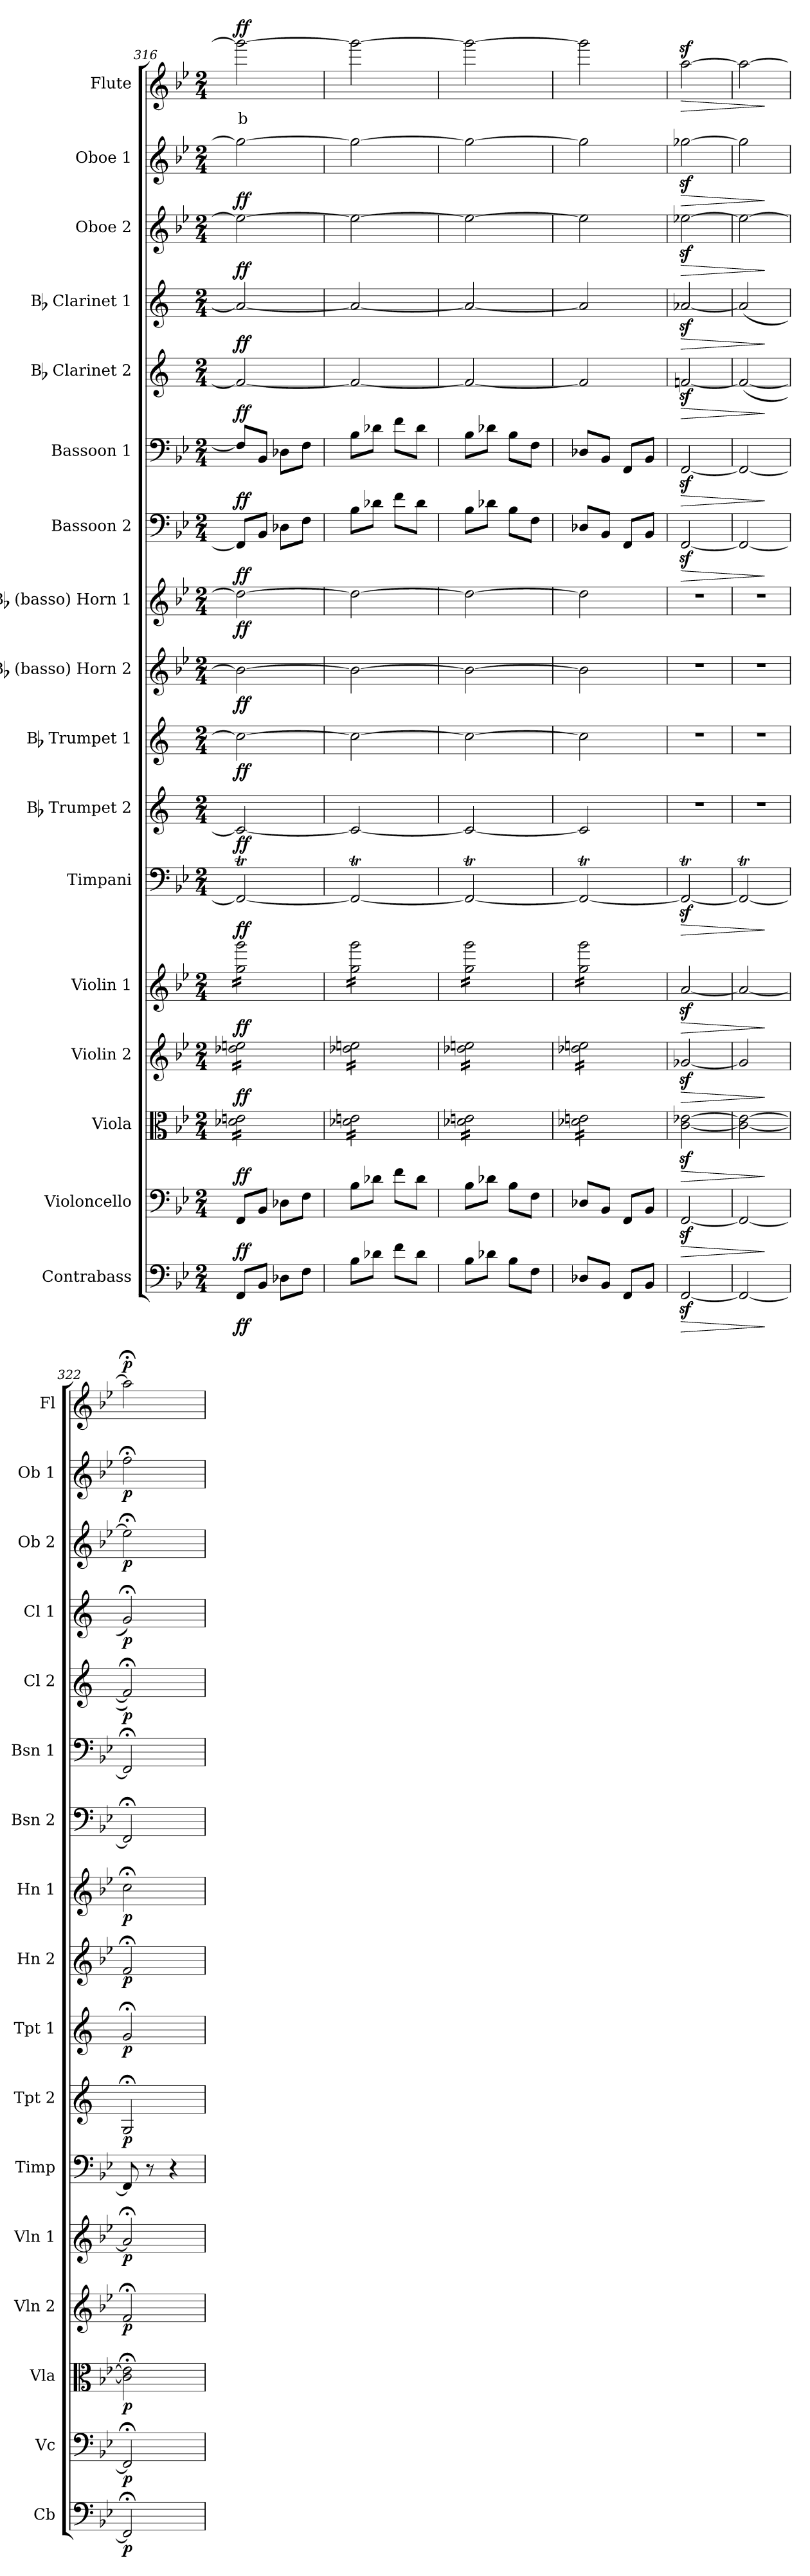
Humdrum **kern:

**kern	**dynam	**kern	**dynam	**kern	**dynam	**kern	**dynam	**kern	**dynam	**kern	**dynam	**kern	**dynam	**kern	**dynam	**kern	**dynam	**kern	**dynam	**kern	**dynam	**kern	**dynam	**kern	**dynam	**kern	**dynam	**kern	**dynam	**kern	**dynam	**kern	**text	**dynam
*part17	*part17	*part16	*part16	*part15	*part15	*part14	*part14	*part13	*part13	*part12	*part12	*part11	*part11	*part10	*part10	*part9	*part9	*part8	*part8	*part7	*part7	*part6	*part6	*part5	*part5	*part4	*part4	*part3	*part3	*part2	*part2	*part1	*part1	*part1
*staff17	*staff17	*staff16	*staff16	*staff15	*staff15	*staff14	*staff14	*staff13	*staff13	*staff12	*staff12	*staff11	*staff11	*staff10	*staff10	*staff9	*staff9	*staff8	*staff8	*staff7	*staff7	*staff6	*staff6	*staff5	*staff5	*staff4	*staff4	*staff3	*staff3	*staff2	*staff2	*staff1	*staff1	*staff1
*I"Contrabass	*	*I"Violoncello	*	*I"Viola	*	*I"Violin 2	*	*I"Violin 1	*	*I"Timpani	*	*I"Bb Trumpet 2	*	*I"Bb Trumpet 1	*	*I"Bb (basso) Horn 2	*	*I"Bb (basso) Horn 1	*	*I"Bassoon 2	*	*I"Bassoon 1	*	*I"Bb Clarinet 2	*	*I"Bb Clarinet 1	*	*I"Oboe 2	*	*I"Oboe 1	*	*I"Flute	*	*
*I'Cb	*	*I'Vc	*	*I'Vla	*	*I'Vln 2	*	*I'Vln 1	*	*I'Timp	*	*I'Tpt 2	*	*I'Tpt 1	*	*I'Hn 2	*	*I'Hn 1	*	*I'Bsn 2	*	*I'Bsn 1	*	*I'Cl 2	*	*I'Cl 1	*	*I'Ob 2	*	*I'Ob 1	*	*I'Fl	*	*
*clefF4	*	*clefF4	*	*clefC3	*	*clefG2	*	*clefG2	*	*clefF4	*	*clefG2	*	*clefG2	*	*clefG2	*	*clefG2	*	*clefF4	*	*clefF4	*	*clefG2	*	*clefG2	*	*clefG2	*	*clefG2	*	*clefG2	*	*
*ITrd7c12	*	*	*	*	*	*	*	*	*	*	*	*ITrd1c2	*	*ITrd1c2	*	*ITrd8c14	*	*ITrd8c14	*	*	*	*	*	*ITrd1c2	*	*ITrd1c2	*	*	*	*	*	*	*	*
*k[b-e-]	*	*k[b-e-]	*	*k[b-e-]	*	*k[b-e-]	*	*k[b-e-]	*	*k[b-e-]	*	*k[b-e-]	*	*k[b-e-]	*	*k[b-e-]	*	*k[b-e-]	*	*k[b-e-]	*	*k[b-e-]	*	*k[b-e-]	*	*k[b-e-]	*	*k[b-e-]	*	*k[b-e-]	*	*k[b-e-]	*	*
*M2/4	*	*M2/4	*	*M2/4	*	*M2/4	*	*M2/4	*	*M2/4	*	*M2/4	*	*M2/4	*	*M2/4	*	*M2/4	*	*M2/4	*	*M2/4	*	*M2/4	*	*M2/4	*	*M2/4	*	*M2/4	*	*M2/4	*	*
=316	=316	=316	=316	=316	=316	=316	=316	=316	=316	=316	=316	=316	=316	=316	=316	=316	=316	=316	=316	=316	=316	=316	=316	=316	=316	=316	=316	=316	=316	=316	=316	=316	=316	=316
!	!LO:DY:b	!	!LO:DY:b	!	!LO:DY:b	!	!LO:DY:b	!	!LO:DY:b	!	!LO:DY:b	!	!LO:DY:b	!	!LO:DY:b	!	!LO:DY:b	!	!LO:DY:b	!	!LO:DY:b	!	!LO:DY:b	!	!LO:DY:b	!	!LO:DY:b	!	!LO:DY:b	!	!LO:DY:b	!	!LO:LY:b:color=#FF0000	!LO:DY:b
*	*	*	*	*tremolo	*	*	*	*	*	*	*	*	*	*	*	*	*	*	*	*	*	*	*	*	*	*	*	*	*	*	*	*	*	*
*	*	*	*	*	*	*tremolo	*	*	*	*	*	*	*	*	*	*	*	*	*	*	*	*	*	*	*	*	*	*	*	*	*	*	*	*
*	*	*	*	*	*	*	*	*tremolo	*	*	*	*	*	*	*	*	*	*	*	*	*	*	*	*	*	*	*	*	*	*	*	*	*	*
8FFF/L	ff	8FF/L	ff	16d-X\ 16en\LL	ff	16dd-X\ 16een\LL	ff	16gg\ 16ggg\LL	ff	2FFT/_	ff	2B-/_	ff	2b-\_	ff	2B-\_	ff	2d-\_	ff	8FF/L]	ff	8F/L]	ff	2e/_	ff	2g/_	ff	2ee\_	ff	2gg\_	ff	2ggg\_	b	ff
.	.	.	.	16d-X\ 16en\	.	16dd-X\ 16een\	.	16gg\ 16ggg\	.	.	.	.	.	.	.	.	.	.	.	.	.	.	.	.	.	.	.	.	.	.	.	.	.	.
8BBB-/J	.	8BB-/J	.	16d-X\ 16en\	.	16dd-X\ 16een\	.	16gg\ 16ggg\	.	.	.	.	.	.	.	.	.	.	.	8BB-/J	.	8BB-/J	.	.	.	.	.	.	.	.	.	.	.	.
.	.	.	.	16d-X\ 16en\	.	16dd-X\ 16een\	.	16gg\ 16ggg\	.	.	.	.	.	.	.	.	.	.	.	.	.	.	.	.	.	.	.	.	.	.	.	.	.	.
8DD-X\L	.	8D-X\L	.	16d-X\ 16en\	.	16dd-X\ 16een\	.	16gg\ 16ggg\	.	.	.	.	.	.	.	.	.	.	.	8D-X\L	.	8D-X\L	.	.	.	.	.	.	.	.	.	.	.	.
.	.	.	.	16d-X\ 16en\	.	16dd-X\ 16een\	.	16gg\ 16ggg\	.	.	.	.	.	.	.	.	.	.	.	.	.	.	.	.	.	.	.	.	.	.	.	.	.	.
8FF\J	.	8F\J	.	16d-X\ 16en\	.	16dd-X\ 16een\	.	16gg\ 16ggg\	.	.	.	.	.	.	.	.	.	.	.	8F\J	.	8F\J	.	.	.	.	.	.	.	.	.	.	.	.
.	.	.	.	16d-X\ 16en\JJ	.	16dd-X\ 16een\JJ	.	16gg\ 16ggg\JJ	.	.	.	.	.	.	.	.	.	.	.	.	.	.	.	.	.	.	.	.	.	.	.	.	.	.
=317	=317	=317	=317	=317	=317	=317	=317	=317	=317	=317	=317	=317	=317	=317	=317	=317	=317	=317	=317	=317	=317	=317	=317	=317	=317	=317	=317	=317	=317	=317	=317	=317	=317	=317
8BB-\L	.	8B-\L	.	16d-X\ 16en\LL	.	16dd-X\ 16een\LL	.	16gg\ 16ggg\LL	.	2FFT/_	.	2B-/_	.	2b-\_	.	2B-\_	.	2d-\_	.	8B-\L	.	8B-\L	.	2e/_	.	2g/_	.	2ee\_	.	2gg\_	.	2ggg\_	.	.
.	.	.	.	16d-X\ 16en\	.	16dd-X\ 16een\	.	16gg\ 16ggg\	.	.	.	.	.	.	.	.	.	.	.	.	.	.	.	.	.	.	.	.	.	.	.	.	.	.
8D-X\J	.	8d-X\J	.	16d-X\ 16en\	.	16dd-X\ 16een\	.	16gg\ 16ggg\	.	.	.	.	.	.	.	.	.	.	.	8d-X\J	.	8d-X\J	.	.	.	.	.	.	.	.	.	.	.	.
.	.	.	.	16d-X\ 16en\	.	16dd-X\ 16een\	.	16gg\ 16ggg\	.	.	.	.	.	.	.	.	.	.	.	.	.	.	.	.	.	.	.	.	.	.	.	.	.	.
8F\L	.	8f\L	.	16d-X\ 16en\	.	16dd-X\ 16een\	.	16gg\ 16ggg\	.	.	.	.	.	.	.	.	.	.	.	8f\L	.	8f\L	.	.	.	.	.	.	.	.	.	.	.	.
.	.	.	.	16d-X\ 16en\	.	16dd-X\ 16een\	.	16gg\ 16ggg\	.	.	.	.	.	.	.	.	.	.	.	.	.	.	.	.	.	.	.	.	.	.	.	.	.	.
8D-\J	.	8d-\J	.	16d-X\ 16en\	.	16dd-X\ 16een\	.	16gg\ 16ggg\	.	.	.	.	.	.	.	.	.	.	.	8d-\J	.	8d-\J	.	.	.	.	.	.	.	.	.	.	.	.
.	.	.	.	16d-X\ 16en\JJ	.	16dd-X\ 16een\JJ	.	16gg\ 16ggg\JJ	.	.	.	.	.	.	.	.	.	.	.	.	.	.	.	.	.	.	.	.	.	.	.	.	.	.
=318	=318	=318	=318	=318	=318	=318	=318	=318	=318	=318	=318	=318	=318	=318	=318	=318	=318	=318	=318	=318	=318	=318	=318	=318	=318	=318	=318	=318	=318	=318	=318	=318	=318	=318
8BB-\L	.	8B-\L	.	16d-X\ 16en\LL	.	16dd-X\ 16een\LL	.	16gg\ 16ggg\LL	.	2FFT/_	.	2B-/_	.	2b-\_	.	2B-\_	.	2d-\_	.	8B-\L	.	8B-\L	.	2e/_	.	2g/_	.	2ee\_	.	2gg\_	.	2ggg\_	.	.
.	.	.	.	16d-X\ 16en\	.	16dd-X\ 16een\	.	16gg\ 16ggg\	.	.	.	.	.	.	.	.	.	.	.	.	.	.	.	.	.	.	.	.	.	.	.	.	.	.
8D-X\J	.	8d-X\J	.	16d-X\ 16en\	.	16dd-X\ 16een\	.	16gg\ 16ggg\	.	.	.	.	.	.	.	.	.	.	.	8d-X\J	.	8d-X\J	.	.	.	.	.	.	.	.	.	.	.	.
.	.	.	.	16d-X\ 16en\	.	16dd-X\ 16een\	.	16gg\ 16ggg\	.	.	.	.	.	.	.	.	.	.	.	.	.	.	.	.	.	.	.	.	.	.	.	.	.	.
8BB-\L	.	8B-\L	.	16d-X\ 16en\	.	16dd-X\ 16een\	.	16gg\ 16ggg\	.	.	.	.	.	.	.	.	.	.	.	8B-\L	.	8B-\L	.	.	.	.	.	.	.	.	.	.	.	.
.	.	.	.	16d-X\ 16en\	.	16dd-X\ 16een\	.	16gg\ 16ggg\	.	.	.	.	.	.	.	.	.	.	.	.	.	.	.	.	.	.	.	.	.	.	.	.	.	.
8FF\J	.	8F\J	.	16d-X\ 16en\	.	16dd-X\ 16een\	.	16gg\ 16ggg\	.	.	.	.	.	.	.	.	.	.	.	8F\J	.	8F\J	.	.	.	.	.	.	.	.	.	.	.	.
.	.	.	.	16d-X\ 16en\JJ	.	16dd-X\ 16een\JJ	.	16gg\ 16ggg\JJ	.	.	.	.	.	.	.	.	.	.	.	.	.	.	.	.	.	.	.	.	.	.	.	.	.	.
=319	=319	=319	=319	=319	=319	=319	=319	=319	=319	=319	=319	=319	=319	=319	=319	=319	=319	=319	=319	=319	=319	=319	=319	=319	=319	=319	=319	=319	=319	=319	=319	=319	=319	=319
8DD-X/L	.	8D-X/L	.	16d-X\ 16en\LL	.	16dd-X\ 16een\LL	.	16gg\ 16ggg\LL	.	2FFT/_	.	2B-/]	.	2b-\]	.	2B-\]	.	2d-\]	.	8D-X/L	.	8D-X/L	.	2e/]	.	2g/]	.	2ee\]	.	2gg\]	.	2ggg\]	.	.
.	.	.	.	16d-X\ 16en\	.	16dd-X\ 16een\	.	16gg\ 16ggg\	.	.	.	.	.	.	.	.	.	.	.	.	.	.	.	.	.	.	.	.	.	.	.	.	.	.
8BBB-/J	.	8BB-/J	.	16d-X\ 16en\	.	16dd-X\ 16een\	.	16gg\ 16ggg\	.	.	.	.	.	.	.	.	.	.	.	8BB-/J	.	8BB-/J	.	.	.	.	.	.	.	.	.	.	.	.
.	.	.	.	16d-X\ 16en\	.	16dd-X\ 16een\	.	16gg\ 16ggg\	.	.	.	.	.	.	.	.	.	.	.	.	.	.	.	.	.	.	.	.	.	.	.	.	.	.
8FFF/L	.	8FF/L	.	16d-X\ 16en\	.	16dd-X\ 16een\	.	16gg\ 16ggg\	.	.	.	.	.	.	.	.	.	.	.	8FF/L	.	8FF/L	.	.	.	.	.	.	.	.	.	.	.	.
.	.	.	.	16d-X\ 16en\	.	16dd-X\ 16een\	.	16gg\ 16ggg\	.	.	.	.	.	.	.	.	.	.	.	.	.	.	.	.	.	.	.	.	.	.	.	.	.	.
8BBB-/J	.	8BB-/J	.	16d-X\ 16en\	.	16dd-X\ 16een\	.	16gg\ 16ggg\	.	.	.	.	.	.	.	.	.	.	.	8BB-/J	.	8BB-/J	.	.	.	.	.	.	.	.	.	.	.	.
.	.	.	.	16d-X\ 16en\JJ	.	16dd-X\ 16een\JJ	.	16gg\ 16ggg\JJ	.	.	.	.	.	.	.	.	.	.	.	.	.	.	.	.	.	.	.	.	.	.	.	.	.	.
*	*	*	*	*	*	*	*	*Xtremolo	*	*	*	*	*	*	*	*	*	*	*	*	*	*	*	*	*	*	*	*	*	*	*	*	*	*
*	*	*	*	*	*	*Xtremolo	*	*	*	*	*	*	*	*	*	*	*	*	*	*	*	*	*	*	*	*	*	*	*	*	*	*	*	*
*	*	*	*	*Xtremolo	*	*	*	*	*	*	*	*	*	*	*	*	*	*	*	*	*	*	*	*	*	*	*	*	*	*	*	*	*	*
!!LO:PB:g=z
=320	=320	=320	=320	=320	=320	=320	=320	=320	=320	=320	=320	=320	=320	=320	=320	=320	=320	=320	=320	=320	=320	=320	=320	=320	=320	=320	=320	=320	=320	=320	=320	=320	=320	=320
!	!LO:HP:b	!	!LO:HP:b	!	!LO:HP:b	!	!LO:HP:b	!	!LO:HP:b	!	!LO:HP:b	!	!	!	!	!	!	!	!	!	!LO:HP:b	!	!LO:HP:b	!	!LO:HP:b	!	!LO:HP:b	!	!LO:HP:b	!	!LO:HP:b	!	!	!LO:HP:b
[2FFFz</	>	[2FFz</	>	[2c\z< [2e-X\z<	>	[2g-Xz</	>	[2az</	>	2FFz<T/_	>	2r	.	2r	.	2r	.	2r	.	[2FFz</	>	[2FFz</	>	[2e-Xz</	>	[2g-Xz</	>	[2ee-Xz<\	>	[2gg-Xz<\	>	[2aaz<\	.	>
=321	=321	=321	=321	=321	=321	=321	=321	=321	=321	=321	=321	=321	=321	=321	=321	=321	=321	=321	=321	=321	=321	=321	=321	=321	=321	=321	=321	=321	=321	=321	=321	=321	=321	=321
2FFF/_	.	2FF/_	.	2c\_ 2e-\_	.	2g-/]	.	2a/_	.	2FFT/_	.	2r	.	2r	.	2r	.	2r	.	2FF/_	.	2FF/_	.	(2e-/_	.	(2g-/]	.	2ee-\_	.	2gg-\]	.	2aa\_	.	.
.	]	.	]	.	]	.	]	.	]	.	]	.	.	.	.	.	.	.	.	.	]	.	]	.	]	.	]	.	]	.	]	.	.	]
=322	=322	=322	=322	=322	=322	=322	=322	=322	=322	=322	=322	=322	=322	=322	=322	=322	=322	=322	=322	=322	=322	=322	=322	=322	=322	=322	=322	=322	=322	=322	=322	=322	=322	=322
!	!LO:DY:b	!	!LO:DY:b	!	!LO:DY:b	!	!LO:DY:b	!	!LO:DY:b	!	!	!	!LO:DY:b	!	!LO:DY:b	!	!LO:DY:b	!	!LO:DY:b	!	!	!	!	!	!LO:DY:b	!	!LO:DY:b	!	!LO:DY:b	!	!LO:DY:b	!	!	!LO:DY:b
2FFF;</]	p	2FF;</]	p	2c\];< 2e-\];<	p	2f;</	p	2a;</]	p	8FF/]	.	2F;</	p	2f;</	p	2F;</	p	2c;<\	p	2FF;</]	.	2FF;</]	.	2e-;</])	p	2f;</)	p	2ee-;<\]	p	2ff;<\	p	2aa;<\]	.	p
.	.	.	.	.	.	.	.	.	.	8r	.	.	.	.	.	.	.	.	.	.	.	.	.	.	.	.	.	.	.	.	.	.	.	.
.	.	.	.	.	.	.	.	.	.	4r	.	.	.	.	.	.	.	.	.	.	.	.	.	.	.	.	.	.	.	.	.	.	.	.
=	=	=	=	=	=	=	=	=	=	=	=	=	=	=	=	=	=	=	=	=	=	=	=	=	=	=	=	=	=	=	=	=	=	=
*-	*-	*-	*-	*-	*-	*-	*-	*-	*-	*-	*-	*-	*-	*-	*-	*-	*-	*-	*-	*-	*-	*-	*-	*-	*-	*-	*-	*-	*-	*-	*-	*-	*-	*-
